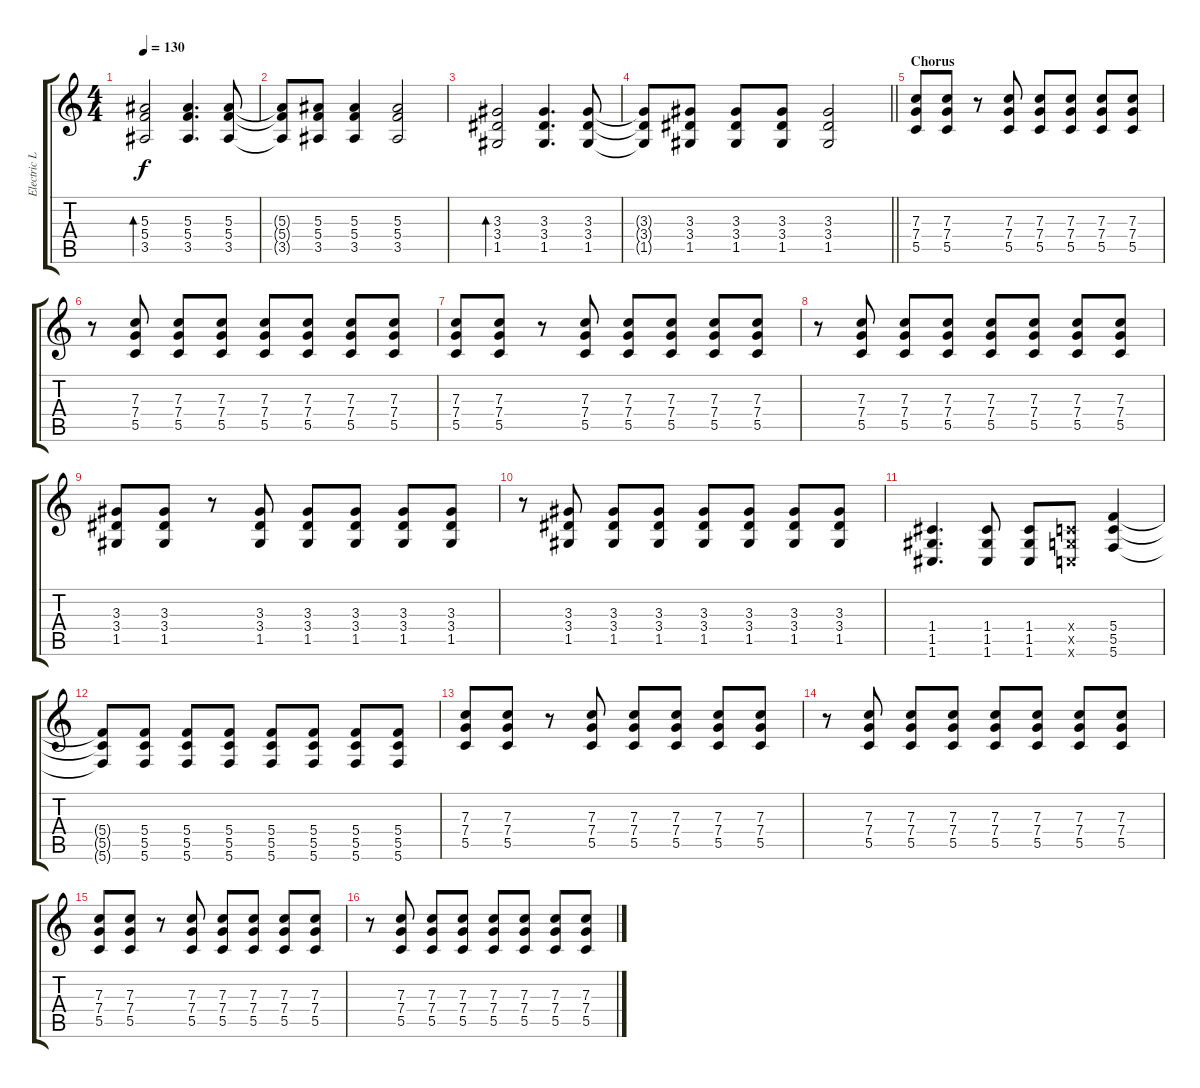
\track ("Electric Lead" "Electric L") {instrument overdrivenguitar}
\staff {score tabs}
\tuning (D4 A3 F3 C3 G2 C2) {hide}
\ts (4 4)
\tempo 130
\clef g2
\ks c
(5.3 5.4 3.5).2{bd 60 dy f} (5.3 5.4 3.5).4{d} (5.3 5.4 3.5).8 |
(5.3{t} 5.4{t} 3.5{t}).8 (5.3 5.4 3.5).8 (5.3 5.4 3.5).4 (5.3 5.4 3.5).2 |
(3.3 3.4 1.5).2{bd 60} (3.3 3.4 1.5).4{d} (3.3 3.4 1.5).8 |
\barLineRight lightlight
(3.3{t} 3.4{t} 1.5{t}).8 (3.3 3.4 1.5).8 (3.3 3.4 1.5).8 (3.3 3.4 1.5).8 (3.3 3.4 1.5).2 |
\section ("" "Chorus")
(7.3 7.4 5.5).8 (7.3 7.4 5.5).8 r.8 (7.3 7.4 5.5).8 (7.3 7.4 5.5).8 (7.3 7.4 5.5).8 (7.3 7.4 5.5).8 (7.3 7.4 5.5).8 |
r.8 (7.3 7.4 5.5).8 (7.3 7.4 5.5).8 (7.3 7.4 5.5).8 (7.3 7.4 5.5).8 (7.3 7.4 5.5).8 (7.3 7.4 5.5).8 (7.3 7.4 5.5).8 |
(7.3 7.4 5.5).8 (7.3 7.4 5.5).8 r.8 (7.3 7.4 5.5).8 (7.3 7.4 5.5).8 (7.3 7.4 5.5).8 (7.3 7.4 5.5).8 (7.3 7.4 5.5).8 |
r.8 (7.3 7.4 5.5).8 (7.3 7.4 5.5).8 (7.3 7.4 5.5).8 (7.3 7.4 5.5).8 (7.3 7.4 5.5).8 (7.3 7.4 5.5).8 (7.3 7.4 5.5).8 |
(3.3 3.4 1.5).8 (3.3 3.4 1.5).8 r.8 (3.3 3.4 1.5).8 (3.3 3.4 1.5).8 (3.3 3.4 1.5).8 (3.3 3.4 1.5).8 (3.3 3.4 1.5).8 |
r.8 (3.3 3.4 1.5).8 (3.3 3.4 1.5).8 (3.3 3.4 1.5).8 (3.3 3.4 1.5).8 (3.3 3.4 1.5).8 (3.3 3.4 1.5).8 (3.3 3.4 1.5).8 |
(1.4 1.5 1.6).4{d} (1.4 1.5 1.6).8 (1.4 1.5 1.6).8 (0.4{x} 0.5{x} 0.6{x}).8 (5.4 5.5 5.6).4 |
(5.4{t} 5.5{t} 5.6{t}).8 (5.4 5.5 5.6).8 (5.4 5.5 5.6).8 (5.4 5.5 5.6).8 (5.4 5.5 5.6).8 (5.4 5.5 5.6).8 (5.4 5.5 5.6).8 (5.4 5.5 5.6).8 |
(7.3 7.4 5.5).8 (7.3 7.4 5.5).8 r.8 (7.3 7.4 5.5).8 (7.3 7.4 5.5).8 (7.3 7.4 5.5).8 (7.3 7.4 5.5).8 (7.3 7.4 5.5).8 |
r.8 (7.3 7.4 5.5).8 (7.3 7.4 5.5).8 (7.3 7.4 5.5).8 (7.3 7.4 5.5).8 (7.3 7.4 5.5).8 (7.3 7.4 5.5).8 (7.3 7.4 5.5).8 |
(7.3 7.4 5.5).8 (7.3 7.4 5.5).8 r.8 (7.3 7.4 5.5).8 (7.3 7.4 5.5).8 (7.3 7.4 5.5).8 (7.3 7.4 5.5).8 (7.3 7.4 5.5).8 |
r.8 (7.3 7.4 5.5).8 (7.3 7.4 5.5).8 (7.3 7.4 5.5).8 (7.3 7.4 5.5).8 (7.3 7.4 5.5).8 (7.3 7.4 5.5).8 (7.3 7.4 5.5).8
